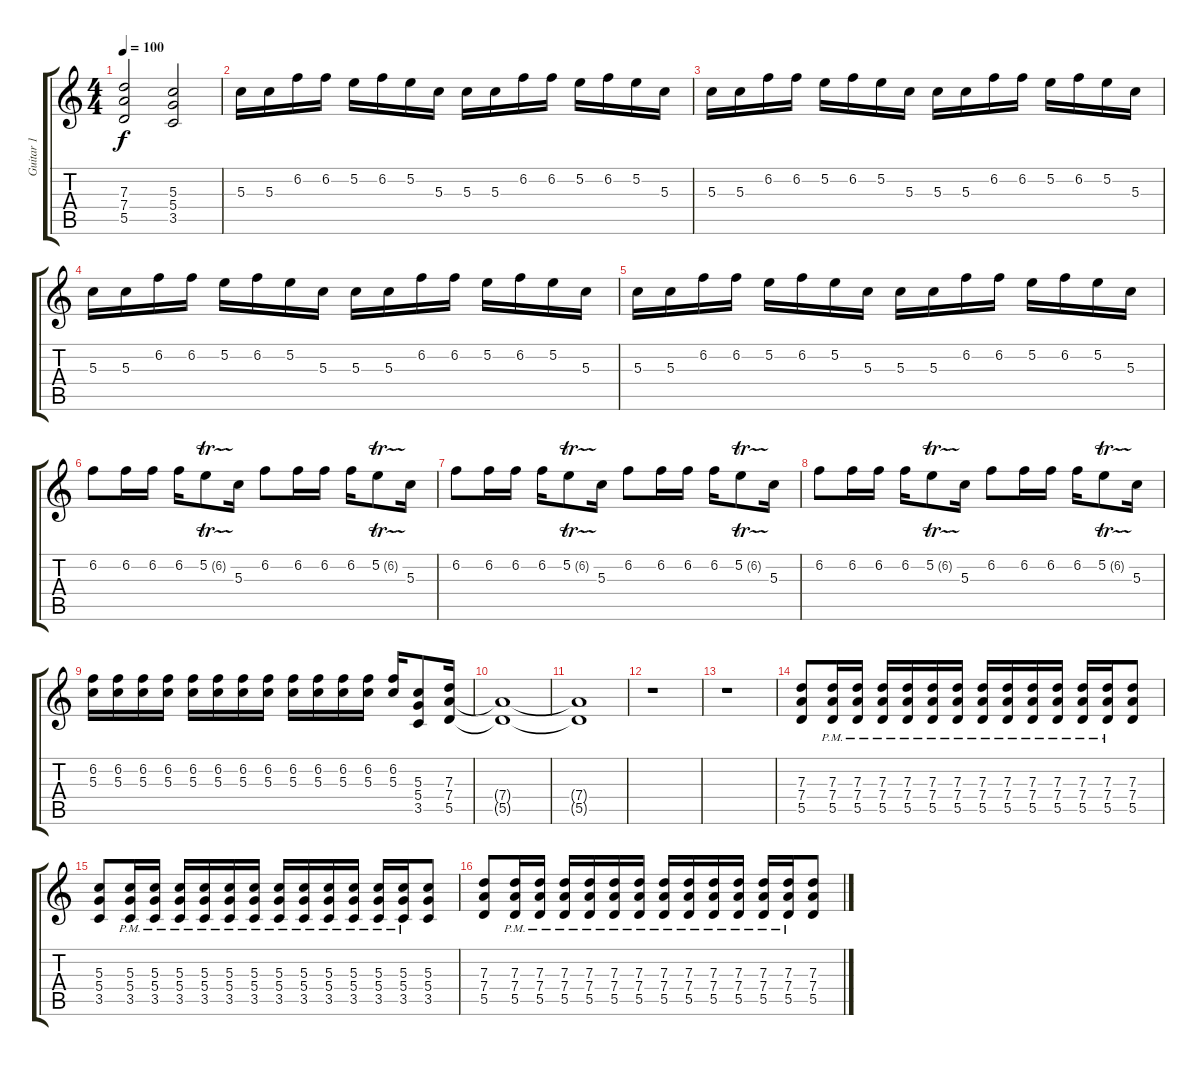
\track ("Guitar 1" "Guitar 1") {instrument distortionguitar}
\staff {score tabs}
\tuning (E4 B3 G3 D3 A2 E2) {hide}
\ts (4 4)
\tempo 100
\clef g2
\ks c
(7.3 7.4 5.5).2{dy f} (5.3 5.4 3.5).2 |
5.3.16 5.3.16 6.2.16 6.2.16 5.2.16 6.2.16 5.2.16 5.3.16 5.3.16 5.3.16 6.2.16 6.2.16 5.2.16 6.2.16 5.2.16 5.3.16 |
5.3.16 5.3.16 6.2.16 6.2.16 5.2.16 6.2.16 5.2.16 5.3.16 5.3.16 5.3.16 6.2.16 6.2.16 5.2.16 6.2.16 5.2.16 5.3.16 |
5.3.16 5.3.16 6.2.16 6.2.16 5.2.16 6.2.16 5.2.16 5.3.16 5.3.16 5.3.16 6.2.16 6.2.16 5.2.16 6.2.16 5.2.16 5.3.16 |
5.3.16 5.3.16 6.2.16 6.2.16 5.2.16 6.2.16 5.2.16 5.3.16 5.3.16 5.3.16 6.2.16 6.2.16 5.2.16 6.2.16 5.2.16 5.3.16 |
6.2.8 6.2.16 6.2.16 6.2.16 5.2{tr (6 32)}.8 5.3.16 6.2.8 6.2.16 6.2.16 6.2.16 5.2{tr (6 32)}.8 5.3.16 |
6.2.8 6.2.16 6.2.16 6.2.16 5.2{tr (6 32)}.8 5.3.16 6.2.8 6.2.16 6.2.16 6.2.16 5.2{tr (6 32)}.8 5.3.16 |
6.2.8 6.2.16 6.2.16 6.2.16 5.2{tr (6 32)}.8 5.3.16 6.2.8 6.2.16 6.2.16 6.2.16 5.2{tr (6 32)}.8 5.3.16 |
(6.2 5.3).16 (6.2 5.3).16 (6.2 5.3).16 (6.2 5.3).16 (6.2 5.3).16 (6.2 5.3).16 (6.2 5.3).16 (6.2 5.3).16 (6.2 5.3).16 (6.2 5.3).16 (6.2 5.3).16 (6.2 5.3).16 (6.2 5.3).16 (5.3 5.4 3.5).8 (7.3 7.4 5.5).16 |
(7.4{t} 5.5{t}).1 |
(7.4{t} 5.5{t}).1 |
r.1 |
r.1 |
(7.3 7.4 5.5).8 (7.3{pm} 7.4{pm} 5.5{pm}).16 (7.3{pm} 7.4{pm} 5.5{pm}).16 (7.3{pm} 7.4{pm} 5.5{pm}).16 (7.3{pm} 7.4{pm} 5.5{pm}).16 (7.3{pm} 7.4{pm} 5.5{pm}).16 (7.3{pm} 7.4{pm} 5.5{pm}).16 (7.3{pm} 7.4{pm} 5.5{pm}).16 (7.3{pm} 7.4{pm} 5.5{pm}).16 (7.3{pm} 7.4{pm} 5.5{pm}).16 (7.3{pm} 7.4{pm} 5.5{pm}).16 (7.3{pm} 7.4{pm} 5.5{pm}).16 (7.3{pm} 7.4{pm} 5.5{pm}).16 (7.3 7.4 5.5).8 |
(5.3 5.4 3.5).8 (5.3{pm} 5.4{pm} 3.5{pm}).16 (5.3{pm} 5.4{pm} 3.5{pm}).16 (5.3{pm} 5.4{pm} 3.5{pm}).16 (5.3{pm} 5.4{pm} 3.5{pm}).16 (5.3{pm} 5.4{pm} 3.5{pm}).16 (5.3{pm} 5.4{pm} 3.5{pm}).16 (5.3{pm} 5.4{pm} 3.5{pm}).16 (5.3{pm} 5.4{pm} 3.5{pm}).16 (5.3{pm} 5.4{pm} 3.5{pm}).16 (5.3{pm} 5.4{pm} 3.5{pm}).16 (5.3{pm} 5.4{pm} 3.5{pm}).16 (5.3{pm} 5.4{pm} 3.5{pm}).16 (5.3 5.4 3.5).8 |
(7.3 7.4 5.5).8 (7.3{pm} 7.4{pm} 5.5{pm}).16 (7.3{pm} 7.4{pm} 5.5{pm}).16 (7.3{pm} 7.4{pm} 5.5{pm}).16 (7.3{pm} 7.4{pm} 5.5{pm}).16 (7.3{pm} 7.4{pm} 5.5{pm}).16 (7.3{pm} 7.4{pm} 5.5{pm}).16 (7.3{pm} 7.4{pm} 5.5{pm}).16 (7.3{pm} 7.4{pm} 5.5{pm}).16 (7.3{pm} 7.4{pm} 5.5{pm}).16 (7.3{pm} 7.4{pm} 5.5{pm}).16 (7.3{pm} 7.4{pm} 5.5{pm}).16 (7.3{pm} 7.4{pm} 5.5{pm}).16 (7.3 7.4 5.5).8
